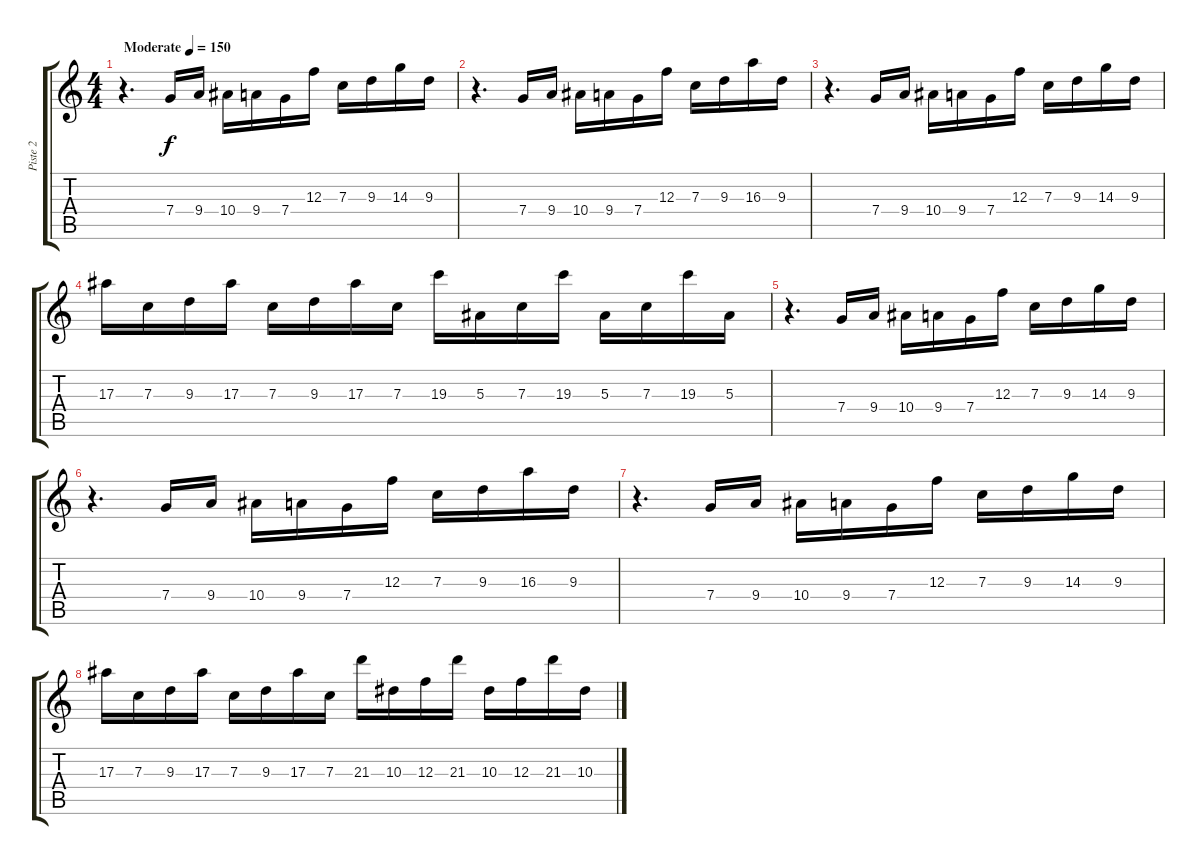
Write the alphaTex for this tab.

\track ("Piste 2" "Piste 2") {instrument acousticguitarsteel}
\staff {score tabs}
\tuning (D4 A3 F3 C3 G2 C2) {hide}
\ts (4 4)
\tempo (150 "Moderate")
\clef g2
\ks c
r.4{d dy f instrument acousticguitarsteel} 7.4.16 9.4.16 10.4.16 9.4.16 7.4.16 12.3.16 7.3.16 9.3.16 14.3.16 9.3.16 |
r.4{d} 7.4.16 9.4.16 10.4.16 9.4.16 7.4.16 12.3.16 7.3.16 9.3.16 16.3.16 9.3.16 |
r.4{d} 7.4.16 9.4.16 10.4.16 9.4.16 7.4.16 12.3.16 7.3.16 9.3.16 14.3.16 9.3.16 |
17.3.16 7.3.16 9.3.16 17.3.16 7.3.16 9.3.16 17.3.16 7.3.16 19.3.16 5.3.16 7.3.16 19.3.16 5.3.16 7.3.16 19.3.16 5.3.16 |
r.4{d} 7.4.16 9.4.16 10.4.16 9.4.16 7.4.16 12.3.16 7.3.16 9.3.16 14.3.16 9.3.16 |
r.4{d} 7.4.16 9.4.16 10.4.16 9.4.16 7.4.16 12.3.16 7.3.16 9.3.16 16.3.16 9.3.16 |
r.4{d} 7.4.16 9.4.16 10.4.16 9.4.16 7.4.16 12.3.16 7.3.16 9.3.16 14.3.16 9.3.16 |
17.3.16 7.3.16 9.3.16 17.3.16 7.3.16 9.3.16 17.3.16 7.3.16 21.3.16 10.3.16 12.3.16 21.3.16 10.3.16 12.3.16 21.3.16 10.3.16
